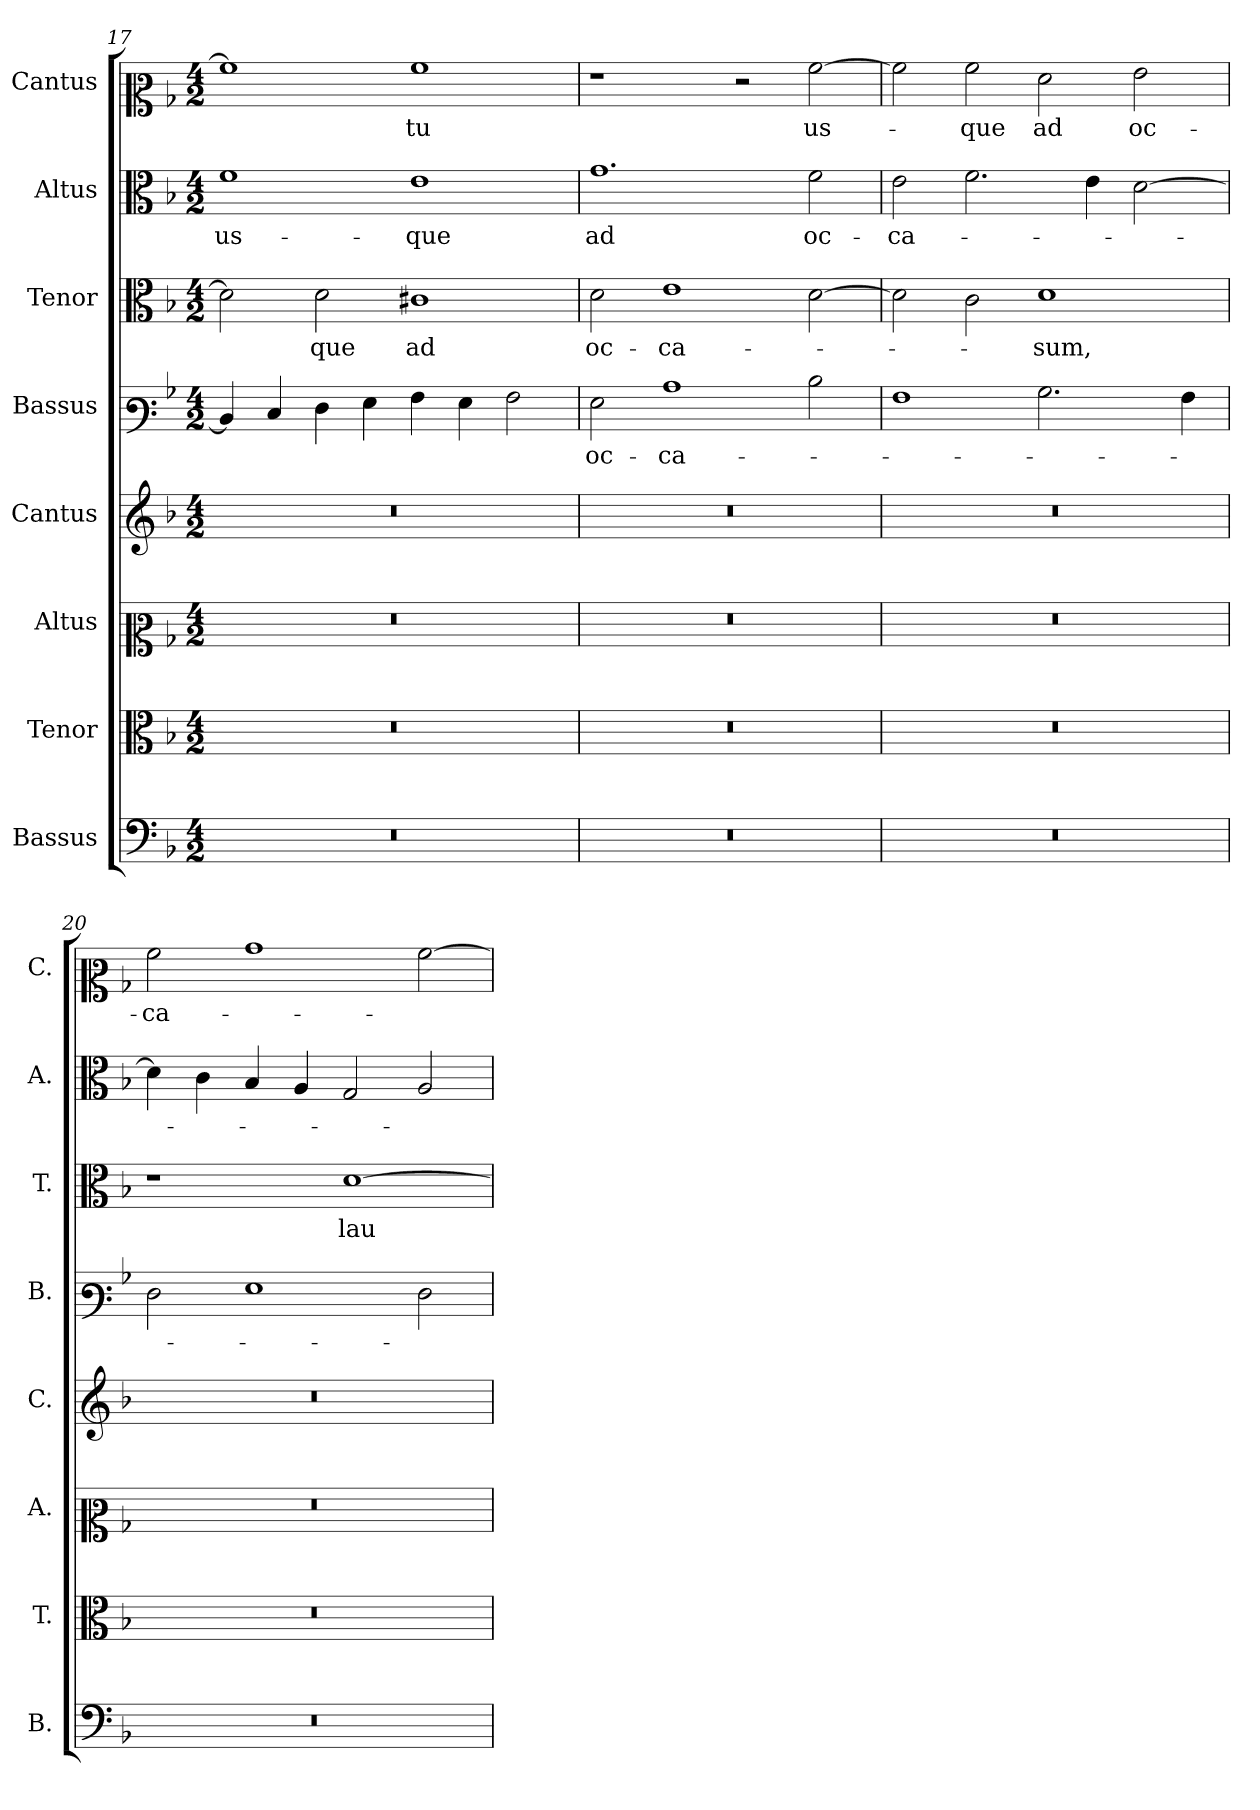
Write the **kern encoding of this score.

**kern	**kern	**kern	**kern	**kern	**text	**kern	**text	**kern	**text	**kern	**text
*part8	*part7	*part6	*part5	*part4	*part4	*part3	*part3	*part2	*part2	*part1	*part1
*staff8	*staff7	*staff6	*staff5	*staff4	*staff4	*staff3	*staff3	*staff2	*staff2	*staff1	*staff1
*I"Bassus	*I"Tenor	*I"Altus	*I"Cantus	*I"Bassus	*	*I"Tenor	*	*I"Altus	*	*I"Cantus	*
*I'B.	*I'T.	*I'A.	*I'C.	*I'B.	*	*I'T.	*	*I'A.	*	*I'C.	*
*clefF4	*clefC3	*clefC2	*clefG2	*clefF3	*	*clefC3	*	*clefC3	*	*clefC2	*
*k[b-]	*k[b-]	*k[b-]	*k[b-]	*k[b-]	*	*k[b-]	*	*k[b-]	*	*k[b-]	*
*M4/2	*M4/2	*M4/2	*M4/2	*M4/2	*	*M4/2	*	*M4/2	*	*M4/2	*
=17	=17	=17	=17	=17	=17	=17	=17	=17	=17	=17	=17
0r	0r	0r	0r	4D/]	.	2d\]	.	1f	us-	1a]	.
.	.	.	.	4E/	.	.	.	.	.	.	.
.	.	.	.	4F\	.	2d\	-que	.	.	.	.
.	.	.	.	4G\	.	.	.	.	.	.	.
.	.	.	.	4A\	.	1c#X	ad	1e	-que	1a	-tu
.	.	.	.	4G\	.	.	.	.	.	.	.
.	.	.	.	2A\	.	.	.	.	.	.	.
=18	=18	=18	=18	=18	=18	=18	=18	=18	=18	=18	=18
0r	0r	0r	0r	2G\	oc-	2d\	oc-	1.g	ad	1r	.
.	.	.	.	1c	-ca-	1e	-ca-	.	.	.	.
.	.	.	.	.	.	.	.	.	.	2r	.
.	.	.	.	2d\	.	[2d\	.	2f\	oc-	[2a\	us-
=19	=19	=19	=19	=19	=19	=19	=19	=19	=19	=19	=19
0r	0r	0r	0r	1A	.	2d\]	.	2e\	-ca-	2a\]	.
.	.	.	.	.	.	2c\	.	2.f\	.	2a\	-que
.	.	.	.	2.B-\	.	1d	-sum,	.	.	2f\	ad
.	.	.	.	.	.	.	.	4e\	.	.	.
.	.	.	.	.	.	.	.	[2d\	.	2g\	oc-
.	.	.	.	4A\	.	.	.	.	.	.	.
=20	=20	=20	=20	=20	=20	=20	=20	=20	=20	=20	=20
0r	0r	0r	0r	2F\	.	1r	.	4d\]	.	2a\	-ca-
.	.	.	.	.	.	.	.	4c\	.	.	.
.	.	.	.	1G	.	.	.	4B-/	.	1b-	.
.	.	.	.	.	.	.	.	4A/	.	.	.
.	.	.	.	.	.	[1d	lau-	2G/	.	.	.
.	.	.	.	2F\	.	.	.	2A/	.	[2a\	.
=	=	=	=	=	=	=	=	=	=	=	=
*-	*-	*-	*-	*-	*-	*-	*-	*-	*-	*-	*-
